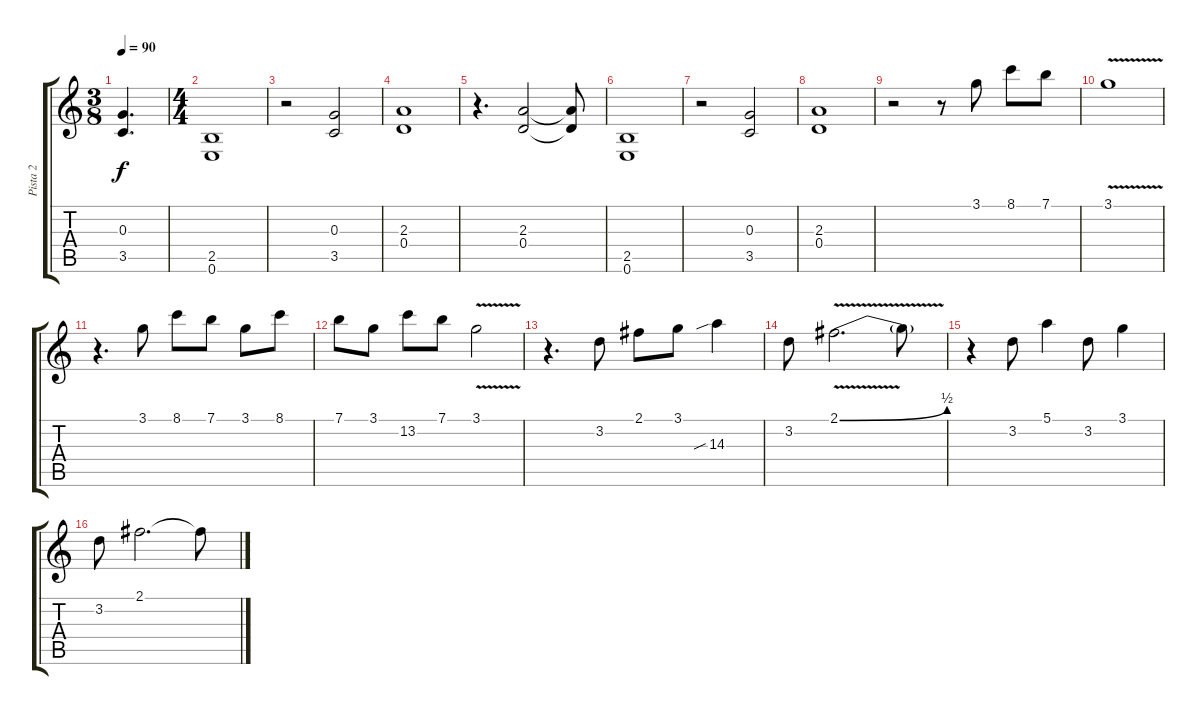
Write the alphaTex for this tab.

\track ("Pista 2" "Pista 2") {instrument distortionguitar}
\staff {score tabs}
\tuning (E4 B3 G3 D3 A2 E2) {hide}
\ts (3 8)
\tempo 90
\clef g2
\ks c
(0.3{t} 3.5{t}).4{d dy f} |
\ts (4 4)
(2.5 0.6).1 |
r.2 (0.3 3.5).2 |
(2.3 0.4).1 |
r.4{d} (2.3 0.4).2 (2.3{t} 0.4{t}).8 |
(2.5 0.6).1 |
r.2 (0.3 3.5).2 |
(2.3 0.4).1 |
r.2 r.8 3.1.8 8.1.8 7.1.8 |
3.1{v}.1 |
r.4{d} 3.1.8 8.1.8 7.1.8 3.1.8 8.1.8 |
7.1.8 3.1.8 13.2.8 7.1.8 3.1{v}.2 |
r.4{d} 3.2.8 2.1.8 3.1.8 14.3{sib}.4 |
3.2.8 2.1{be (bend 0 0 60 2) v}.2{d} 2.1{t}.8 |
r.4 3.2.8 5.1.4 3.2.8 3.1.4 |
3.2.8 2.1.2{d volume 5} 2.1{t}.8
